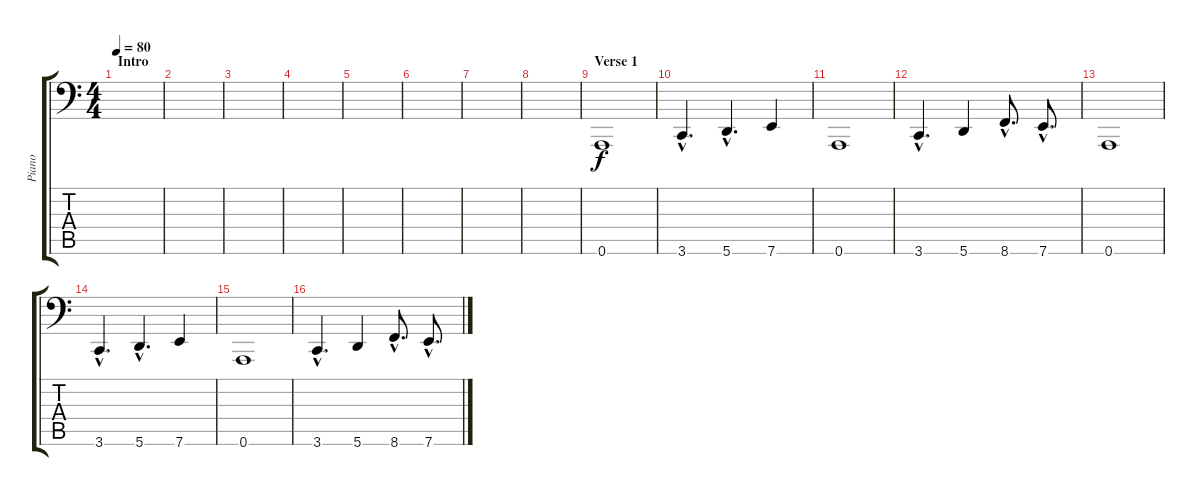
\track ("Piano" "Piano") {instrument acousticgrandpiano}
\staff {score tabs}
\tuning (E4 B3 G3 D3 A2 A1) {hide}
\ts (4 4)
\section ("" "Intro")
\tempo 80
\clef f4
\ks c
|
|
|
|
|
|
|
|
\section ("" "Verse 1")
0.6.1 |
3.6{hac}.4{d} 5.6{hac}.4{d} 7.6.4 |
0.6.1 |
3.6{hac}.4{d} 5.6.4 8.6{hac}.8{d} 7.6{hac}.8{d} |
0.6.1 |
3.6{hac}.4{d} 5.6{hac}.4{d} 7.6.4 |
0.6.1 |
3.6{hac}.4{d} 5.6.4 8.6{hac}.8{d} 7.6{hac}.8{d}
